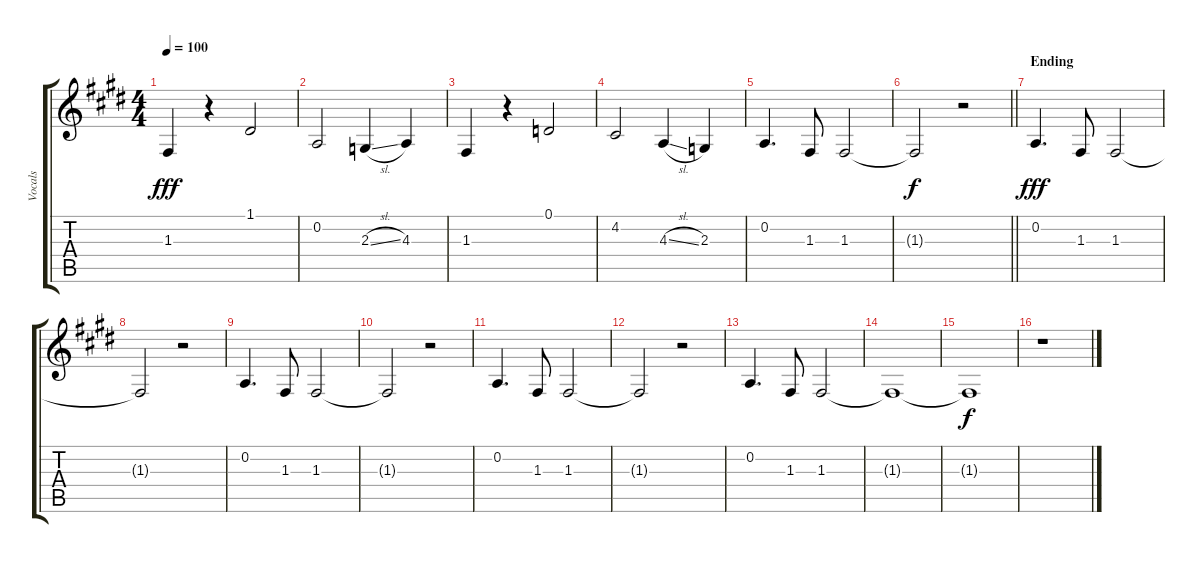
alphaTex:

\track ("Vocals" "Vocals") {instrument voiceoohs}
\staff {score tabs}
\tuning (D4 A3 F3 C3 G2 D2) {hide}
\ts (4 4)
\tempo 100
\clef g2
\ks e
1.3.4{dy fff} r.4 1.1.2 |
0.2.2 2.3{sl}.4 4.3.4 |
1.3.4 r.4 0.1.2 |
4.2.2 4.3{sl}.4 2.3.4 |
0.2.4{d} 1.3.8 1.3.2 |
\barLineRight lightlight
1.3{t}.2{dy f} r.2 |
\section ("" "Ending")
0.2.4{d dy fff} 1.3.8 1.3.2 |
1.3{t}.2 r.2 |
0.2.4{d} 1.3.8 1.3.2 |
1.3{t}.2 r.2 |
0.2.4{d} 1.3.8 1.3.2 |
1.3{t}.2 r.2 |
0.2.4{d} 1.3.8 1.3.2 |
1.3{t}.1 |
1.3{t}.1{dy f} |
r.1
